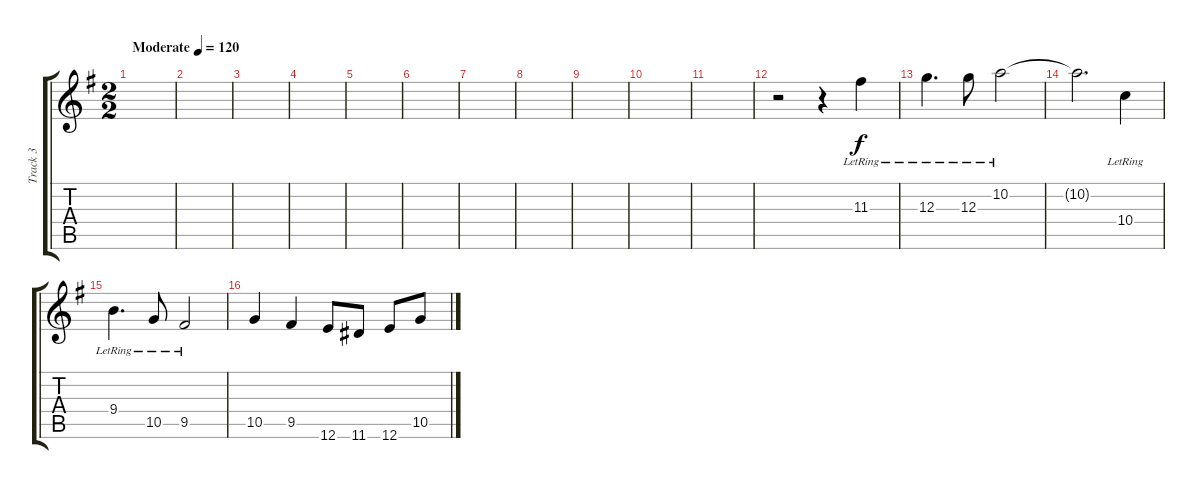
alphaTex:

\track ("Track 3" "Track 3") {instrument acousticguitarnylon}
\staff {score tabs}
\tuning (E4 B3 G3 D3 A2 E2) {hide}
\ts (2 2)
\tempo (120 "Moderate")
\clef g2
\ks eminor
|
|
|
|
|
|
|
|
|
|
|
r.2 r.4 11.3{lr}.4 |
12.3{lr}.4{d} 12.3{lr}.8 10.2{lr}.2 |
10.2{t}.2{d} 10.4{lr}.4 |
9.4{lr}.4{d} 10.5{lr}.8 9.5{lr}.2 |
10.5.4 9.5.4 12.6.8 11.6.8 12.6.8 10.5.8
